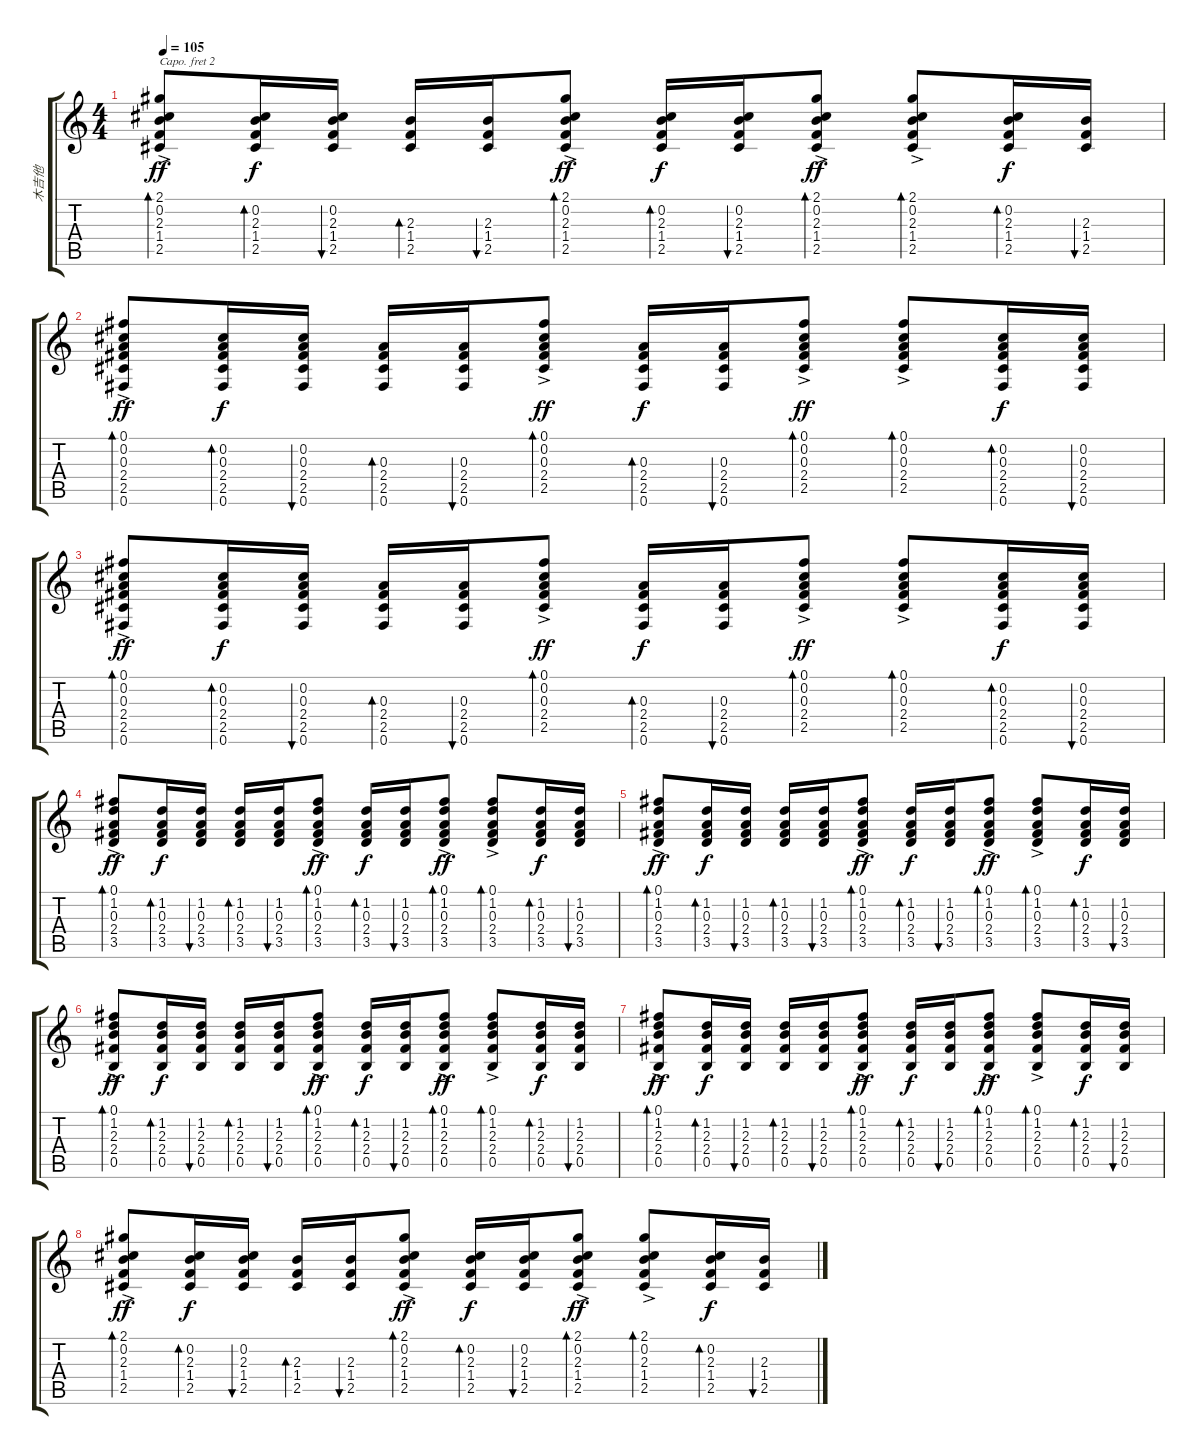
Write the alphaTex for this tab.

\track ("木吉他" "木吉他") {instrument acousticguitarsteel}
\staff {score tabs}
\capo 2
\tuning (E4 B3 G3 D3 A2 E2) {hide}
\ts (4 4)
\tempo 105
\clef g2
\ks c
(2.1{ac} 0.2{ac} 2.3{ac} 1.4 2.5).8{bd 60 dy ff} (0.2 2.3 1.4 2.5).16{bd 60 dy f} (0.2 2.3 1.4 2.5).16{bu 60} (2.3 1.4 2.5).16{bd 60} (2.3 1.4 2.5).16{bu 60} (2.1{ac} 0.2{ac} 2.3{ac} 1.4 2.5).8{bd 60 dy ff} (0.2 2.3 1.4 2.5).16{bd 60 dy f} (0.2 2.3 1.4 2.5).16{bu 60} (2.1{ac} 0.2{ac} 2.3 1.4 2.5).8{bd 60 dy ff} (2.1{ac} 0.2{ac} 2.3 1.4 2.5).8{bd 60} (0.2 2.3 1.4 2.5).16{bd 60 dy f} (2.3 1.4 2.5).16{bu 60} |
(0.1{ac} 0.2{ac} 0.3 2.4 2.5 0.6{ac}).8{bd 60 dy ff} (0.2 0.3 2.4 2.5 0.6).16{bd 60 dy f} (0.2 0.3 2.4 2.5 0.6).16{bu 60} (0.3 2.4 2.5 0.6).16{bd 60} (0.3 2.4 2.5 0.6).16{bu 60} (0.1{ac} 0.2{ac} 0.3 2.4 2.5).8{bd 60 dy ff} (0.3 2.4 2.5 0.6).16{bd 60 dy f} (0.3 2.4 2.5 0.6).16{bu 60} (0.1{ac} 0.2{ac} 0.3 2.4 2.5).8{bd 60 dy ff} (0.1{ac} 0.2{ac} 0.3 2.4 2.5).8{bd 60} (0.2 0.3 2.4 2.5 0.6).16{bd 60 dy f} (0.2 0.3 2.4 2.5 0.6).16{bu 60} |
(0.1{ac} 0.2{ac} 0.3 2.4 2.5 0.6{ac}).8{bd 60 dy ff} (0.2 0.3 2.4 2.5 0.6).16{bd 60 dy f} (0.2 0.3 2.4 2.5 0.6).16{bu 60} (0.3 2.4 2.5 0.6).16{bd 60} (0.3 2.4 2.5 0.6).16{bu 60} (0.1{ac} 0.2{ac} 0.3 2.4 2.5).8{bd 60 dy ff} (0.3 2.4 2.5 0.6).16{bd 60 dy f} (0.3 2.4 2.5 0.6).16{bu 60} (0.1{ac} 0.2{ac} 0.3 2.4 2.5).8{bd 60 dy ff} (0.1{ac} 0.2{ac} 0.3 2.4 2.5).8{bd 60} (0.2 0.3 2.4 2.5 0.6).16{bd 60 dy f} (0.2 0.3 2.4 2.5 0.6).16{bu 60} |
(0.1{ac} 1.2{ac} 0.3 2.4 3.5{ac}).8{bd 60 dy ff} (1.2 0.3 2.4 3.5).16{bd 60 dy f} (1.2 0.3 2.4 3.5).16{bu 60} (1.2 0.3 2.4 3.5).16{bd 60} (1.2 0.3 2.4 3.5).16{bu 60} (0.1{ac} 1.2{ac} 0.3 2.4 3.5).8{bd 60 dy ff} (1.2 0.3 2.4 3.5).16{bd 60 dy f} (1.2 0.3 2.4 3.5).16{bu 60} (0.1{ac} 1.2{ac} 0.3 2.4 3.5).8{bd 60 dy ff} (0.1{ac} 1.2{ac} 0.3 2.4 3.5).8{bd 60} (1.2 0.3 2.4 3.5).16{bd 60 dy f} (1.2 0.3 2.4 3.5).16{bu 60} |
(0.1{ac} 1.2{ac} 0.3 2.4 3.5{ac}).8{bd 60 dy ff} (1.2 0.3 2.4 3.5).16{bd 60 dy f} (1.2 0.3 2.4 3.5).16{bu 60} (1.2 0.3 2.4 3.5).16{bd 60} (1.2 0.3 2.4 3.5).16{bu 60} (0.1{ac} 1.2{ac} 0.3 2.4 3.5).8{bd 60 dy ff} (1.2 0.3 2.4 3.5).16{bd 60 dy f} (1.2 0.3 2.4 3.5).16{bu 60} (0.1{ac} 1.2{ac} 0.3 2.4 3.5).8{bd 60 dy ff} (0.1{ac} 1.2{ac} 0.3 2.4 3.5).8{bd 60} (1.2 0.3 2.4 3.5).16{bd 60 dy f} (1.2 0.3 2.4 3.5).16{bu 60} |
(0.1{ac} 1.2{ac} 2.3 2.4 0.5{ac}).8{bd 60 dy ff} (1.2 2.3 2.4 0.5).16{bd 60 dy f} (1.2 2.3 2.4 0.5).16{bu 60} (1.2 2.3 2.4 0.5).16{bd 60} (1.2 2.3 2.4 0.5).16{bu 60} (0.1{ac} 1.2{ac} 2.3 2.4 0.5{ac}).8{bd 60 dy ff} (1.2 2.3 2.4 0.5).16{bd 60 dy f} (1.2 2.3 2.4 0.5).16{bu 60} (0.1{ac} 1.2{ac} 2.3 2.4 0.5{ac}).8{bd 60 dy ff} (0.1{ac} 1.2{ac} 2.3 2.4 0.5{ac}).8{bd 60} (1.2 2.3 2.4 0.5).16{bd 60 dy f} (1.2 2.3 2.4 0.5).16{bu 60} |
(0.1{ac} 1.2{ac} 2.3 2.4 0.5{ac}).8{bd 60 dy ff} (1.2 2.3 2.4 0.5).16{bd 60 dy f} (1.2 2.3 2.4 0.5).16{bu 60} (1.2 2.3 2.4 0.5).16{bd 60} (1.2 2.3 2.4 0.5).16{bu 60} (0.1{ac} 1.2{ac} 2.3 2.4 0.5{ac}).8{bd 60 dy ff} (1.2 2.3 2.4 0.5).16{bd 60 dy f} (1.2 2.3 2.4 0.5).16{bu 60} (0.1{ac} 1.2{ac} 2.3 2.4 0.5{ac}).8{bd 60 dy ff} (0.1{ac} 1.2{ac} 2.3 2.4 0.5{ac}).8{bd 60} (1.2 2.3 2.4 0.5).16{bd 60 dy f} (1.2 2.3 2.4 0.5).16{bu 60} |
(2.1{ac} 0.2{ac} 2.3{ac} 1.4 2.5).8{bd 60 dy ff} (0.2 2.3 1.4 2.5).16{bd 60 dy f} (0.2 2.3 1.4 2.5).16{bu 60} (2.3 1.4 2.5).16{bd 60} (2.3 1.4 2.5).16{bu 60} (2.1{ac} 0.2{ac} 2.3{ac} 1.4 2.5).8{bd 60 dy ff} (0.2 2.3 1.4 2.5).16{bd 60 dy f} (0.2 2.3 1.4 2.5).16{bu 60} (2.1{ac} 0.2{ac} 2.3 1.4 2.5).8{bd 60 dy ff} (2.1{ac} 0.2{ac} 2.3 1.4 2.5).8{bd 60} (0.2 2.3 1.4 2.5).16{bd 60 dy f} (2.3 1.4 2.5).16{bu 60}
